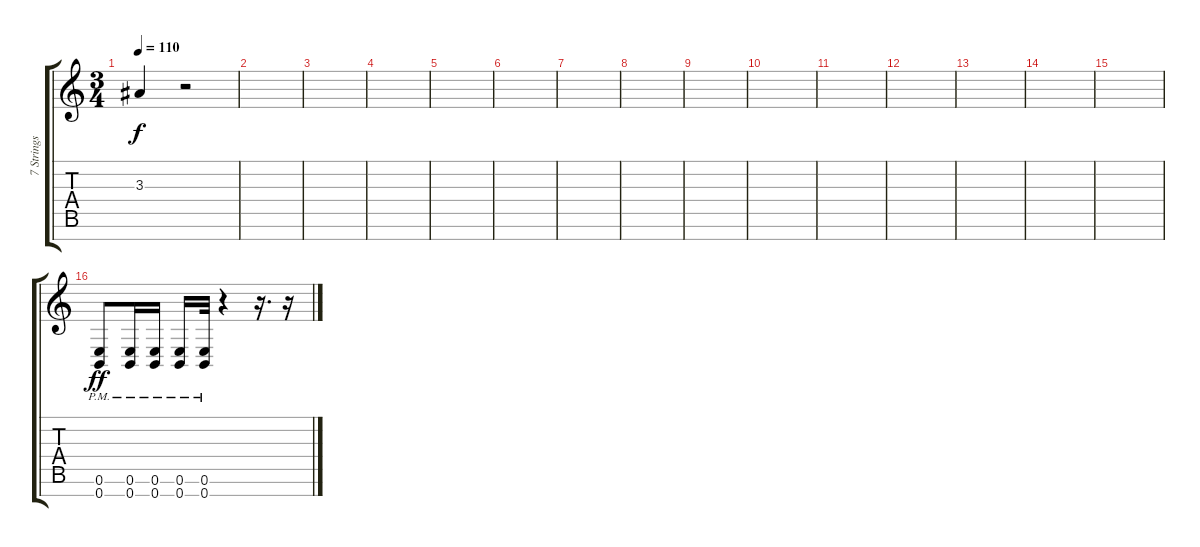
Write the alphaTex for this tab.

\track ("7 Strings Electric Guitar StandardTuning" "7 Strings ") {instrument distortionguitar}
\staff {score tabs}
\tuning (E4 B3 G3 D3 A2 E2 B1) {hide}
\ts (3 4)
\tempo 110
\clef g2
\ks c
3.3{t}.4{dy f} r.2 |
|
|
|
|
|
|
|
|
|
|
|
|
|
|
(0.6 0.7{pm}).8{dy ff} (0.6 0.7{pm}).16 (0.6 0.7{pm}).16 (0.6 0.7{pm}).16 (0.6 0.7{pm}).32 r.4 r.16{d} r.16
